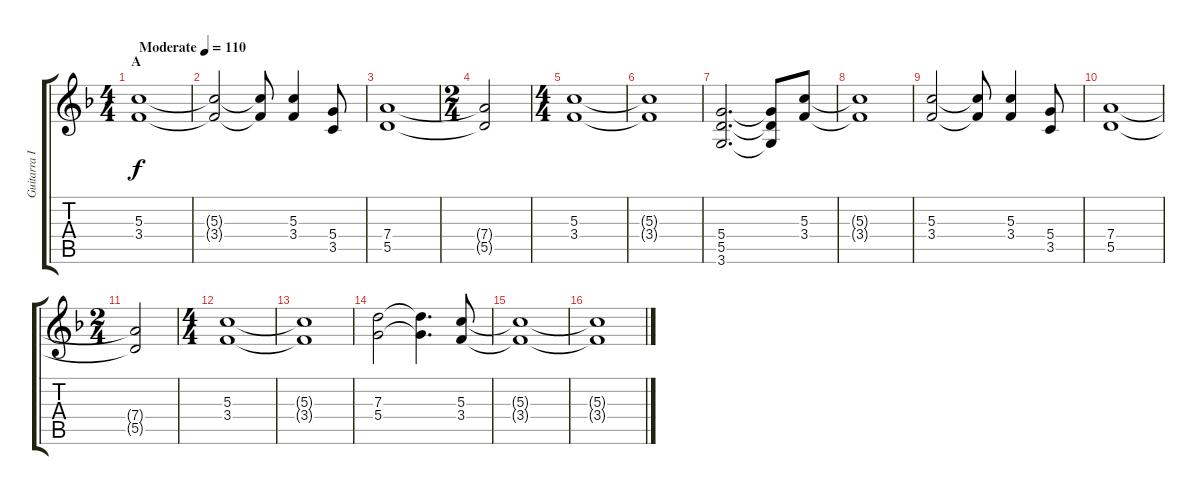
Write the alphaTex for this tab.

\track ("Guitarra I" "Guitarra I") {instrument overdrivenguitar}
\staff {score tabs}
\tuning (E4 B3 G3 D3 A2 E2) {hide}
\ts (4 4)
\section ("" "A")
\tempo (110 "Moderate")
\clef g2
\ks f
(5.3 3.4).1{dy f instrument overdrivenguitar} |
(5.3{t} 3.4{t}).2 (5.3{t} 3.4{t}).8 (5.3 3.4).4 (5.4 3.5).8 |
(7.4 5.5).1 |
\ts (2 4)
(7.4{t} 5.5{t}).2 |
\ts (4 4)
(5.3 3.4).1 |
(5.3{t} 3.4{t}).1 |
(5.4 5.5 3.6).2{d} (5.4{t} 5.5{t} 3.6{t}).8 (5.3 3.4).8 |
(5.3{t} 3.4{t}).1 |
(5.3 3.4).2 (5.3{t} 3.4{t}).8 (5.3 3.4).4 (5.4 3.5).8 |
(7.4 5.5).1 |
\ts (2 4)
(7.4{t} 5.5{t}).2 |
\ts (4 4)
(5.3 3.4).1 |
(5.3{t} 3.4{t}).1 |
(7.3 5.4).2 (7.3{t} 5.4{t}).4{d} (5.3 3.4).8 |
(5.3{t} 3.4{t}).1 |
(5.3{t} 3.4{t}).1
